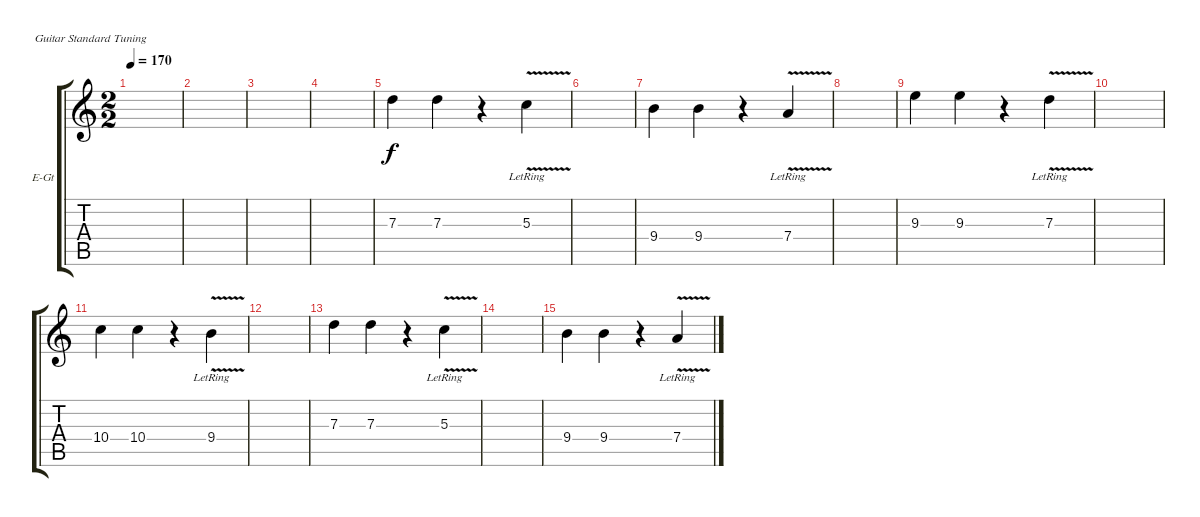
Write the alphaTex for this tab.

\defaultSystemsLayout 4
\bracketExtendMode groupsimilarinstruments
\firstSystemTrackNameOrientation horizontal
\otherSystemsTrackNameOrientation horizontal
\track ("Electric Guitar" "E-Gt") {instrument distortionguitar}
\staff {score tabs}
\tuning (E4 B3 G3 D3 A2 E2)
\ts (2 2)
\tempo 170
\clef g2
\ks c
|
|
|
|
7.3.4 7.3.4 r.4 5.3{v lr}.4 |
|
9.4.4 9.4.4 r.4 7.4{v lr}.4 |
|
9.3.4 9.3.4 r.4 7.3{v lr}.4 |
|
10.4.4 10.4.4 r.4 9.4{v lr}.4 |
|
7.3.4 7.3.4 r.4 5.3{v lr}.4 |
|
9.4.4 9.4.4 r.4 7.4{v lr}.4
